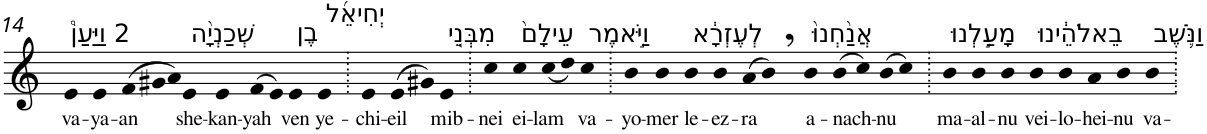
**kern	**text
*part1	*part1
*staff1	*staff1
*I"Piano	*
*I'Pno	*
!!LO:PB:g=z
*clefG2	*
*k[]	*
=14	=14
!LO:TX:a:t=2 וַיַּעַן֩	!
!	!LO:LY:b
4e	va-
!	!LO:LY:b
4e	-ya-
*Xtuplet	*
!	!LO:LY:b
(>12f	-an
12g#X	.
12a)	.
!LO:TX:a:t=שְׁכַנְיָ֨ה	!
!	!LO:LY:b
4e	she-
!	!LO:LY:b
4e	-kan-
!	!LO:LY:b
(>8f	-yah
8e)	.
!LO:TX:a:t=בֶן	!
!	!LO:LY:b
4e	ven
!LO:TX:a:t=יְחִיאֵ֜ל	!
!	!LO:LY:b
4e	ye-
=15.	=15.
!	!LO:LY:b
4e	-chi-
!	!LO:LY:b
(>8e	-eil
8g#X)	.
!LO:TX:a:t=מִבְּנֵ֤י	!
!	!LO:LY:b
4e	mib-
=16.	=16.
!	!LO:LY:b
4cc	-nei
!LO:TX:a:t=עֵילָם֙	!
!	!LO:LY:b
4cc	ei-
!	!LO:LY:b
(<8cc	-lam
8dd)	.
!LO:TX:a:t=וַיֹּ֣אמֶר	!
!	!LO:LY:b
4cc	va-
=17.	=17.
!	!LO:LY:b
4b	-yo-
!	!LO:LY:b
4b	-mer
!LO:TX:a:t=לְעֶזְרָ֔א	!
!	!LO:LY:b
4b	le-
!	!LO:LY:b
4b	-ez-
!	!LO:LY:b
(>8a	-ra
8b,)	.
!LO:TX:a:t=אֲנַ֙חְנוּ֙	!
!	!LO:LY:b
4b	a-
!	!LO:LY:b
(>8b	-nach-
8cc)	.
!	!LO:LY:b
(>8b	-nu
8cc)	.
=18.	=18.
!LO:TX:a:t=מָעַ֣לְנוּ	!
!	!LO:LY:b
4b	ma-
!	!LO:LY:b
4b	-al-
!	!LO:LY:b
4b	-nu
!LO:TX:a:t=בֵאלֹהֵ֔ינוּ	!
!	!LO:LY:b
4b	vei-
!	!LO:LY:b
4b	-lo-
!	!LO:LY:b
4a	-hei-
!	!LO:LY:b
4b	-nu
!LO:TX:a:t=וַנֹּ֛שֶׁב	!
!	!LO:LY:b
4b	va-
=.	=.
*-	*-
